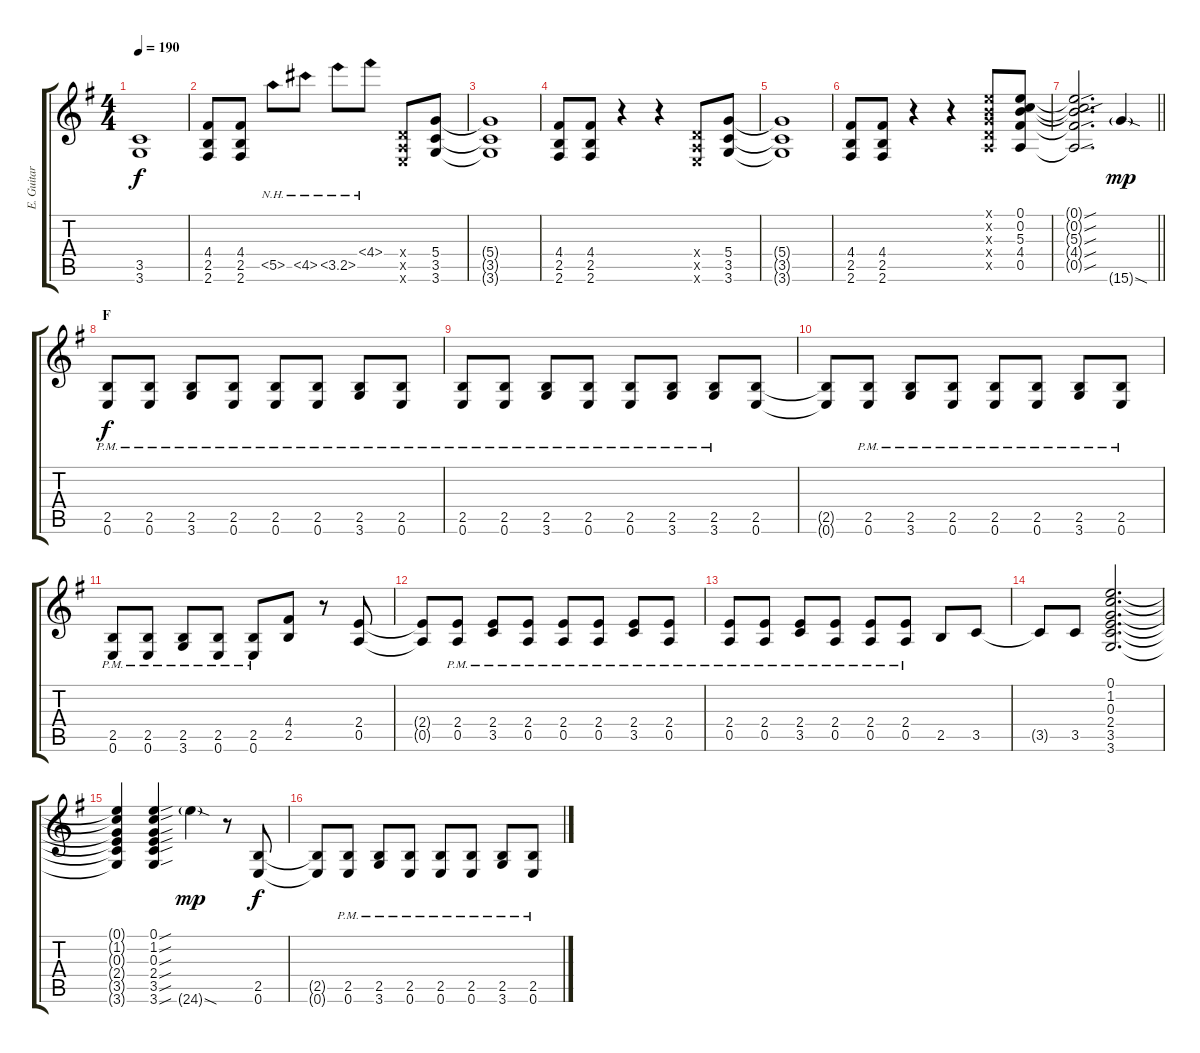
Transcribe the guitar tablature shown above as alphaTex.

\track ("E. Guitar I" "E. Guitar ") {instrument overdrivenguitar}
\staff {score tabs}
\tuning (E4 B3 G3 D3 A2 E2) {hide}
\ts (4 4)
\tempo 190
\clef g2
\ks g
(3.5{t} 3.6{t}).1{dy f} |
(4.4 2.5 2.6).8 (4.4 2.5 2.6).8 5.5{nh}.8 4.5{nh}.8 3.5{nh}.8 4.4{nh}.8 (0.4{x} 0.5{x} 0.6{x}).8 (5.4 3.5 3.6).8 |
(5.4{t} 3.5{t} 3.6{t}).1 |
(4.4 2.5 2.6).8 (4.4 2.5 2.6).8 r.4 r.4 (0.4{x} 0.5{x} 0.6{x}).8 (5.4 3.5 3.6).8 |
(5.4{t} 3.5{t} 3.6{t}).1 |
(4.4 2.5 2.6).8 (4.4 2.5 2.6).8 r.4 r.4 (0.1{x} 0.2{x} 0.3{x} 0.4{x} 0.5{x}).8 (0.1 0.2 5.3 4.4 0.5).8 |
\barLineRight lightlight
(0.1{sou t} 0.2{sou t} 5.3{sou t} 4.4{sou t} 0.5{sou t}).2{d} 15.6{sod g}.4{dy mp} |
\section ("" "F")
(2.5{pm} 0.6{pm}).8{dy f} (2.5{pm} 0.6{pm}).8 (2.5{pm} 3.6{pm}).8 (2.5{pm} 0.6{pm}).8 (2.5{pm} 0.6{pm}).8 (2.5{pm} 0.6{pm}).8 (2.5{pm} 3.6{pm}).8 (2.5{pm} 0.6{pm}).8 |
(2.5{pm} 0.6{pm}).8 (2.5{pm} 0.6{pm}).8 (2.5{pm} 3.6{pm}).8 (2.5{pm} 0.6{pm}).8 (2.5{pm} 0.6{pm}).8 (2.5{pm} 3.6{pm}).8 (2.5{pm} 3.6{pm}).8 (2.5 0.6).8 |
(2.5{t} 0.6{t}).8 (2.5{pm} 0.6{pm}).8 (2.5{pm} 3.6{pm}).8 (2.5{pm} 0.6{pm}).8 (2.5{pm} 0.6{pm}).8 (2.5{pm} 0.6{pm}).8 (2.5{pm} 3.6{pm}).8 (2.5{pm} 0.6{pm}).8 |
(2.5{pm} 0.6{pm}).8 (2.5{pm} 0.6{pm}).8 (2.5{pm} 3.6{pm}).8 (2.5{pm} 0.6{pm}).8 (2.5{pm} 0.6{pm}).8 (4.4 2.5).8 r.8 (2.4 0.5).8 |
(2.4{t} 0.5{t}).8 (2.4{pm} 0.5{pm}).8 (2.4{pm} 3.5{pm}).8 (2.4{pm} 0.5{pm}).8 (2.4{pm} 0.5{pm}).8 (2.4{pm} 0.5{pm}).8 (2.4{pm} 3.5{pm}).8 (2.4{pm} 0.5{pm}).8 |
(2.4{pm} 0.5{pm}).8 (2.4{pm} 0.5{pm}).8 (2.4{pm} 3.5{pm}).8 (2.4{pm} 0.5{pm}).8 (2.4{pm} 0.5{pm}).8 (2.4{pm} 0.5{pm}).8 2.5.8 3.5.8 |
3.5{t}.8 3.5.8 (0.1 1.2 0.3 2.4 3.5 3.6).2{d} |
(0.1{t} 1.2{t} 0.3{t} 2.4{t} 3.5{t} 3.6{t}).4 (0.1{sou} 1.2{sou} 0.3{sou} 2.4{sou} 3.5{sou} 3.6{sou}).4 24.6{sod g}.4{dy mp} r.8 (2.5 0.6).8{dy f} |
(2.5{t} 0.6{t}).8 (2.5{pm} 0.6{pm}).8 (2.5{pm} 3.6{pm}).8 (2.5{pm} 0.6{pm}).8 (2.5{pm} 0.6{pm}).8 (2.5{pm} 0.6{pm}).8 (2.5{pm} 3.6{pm}).8 (2.5{pm} 0.6{pm}).8
